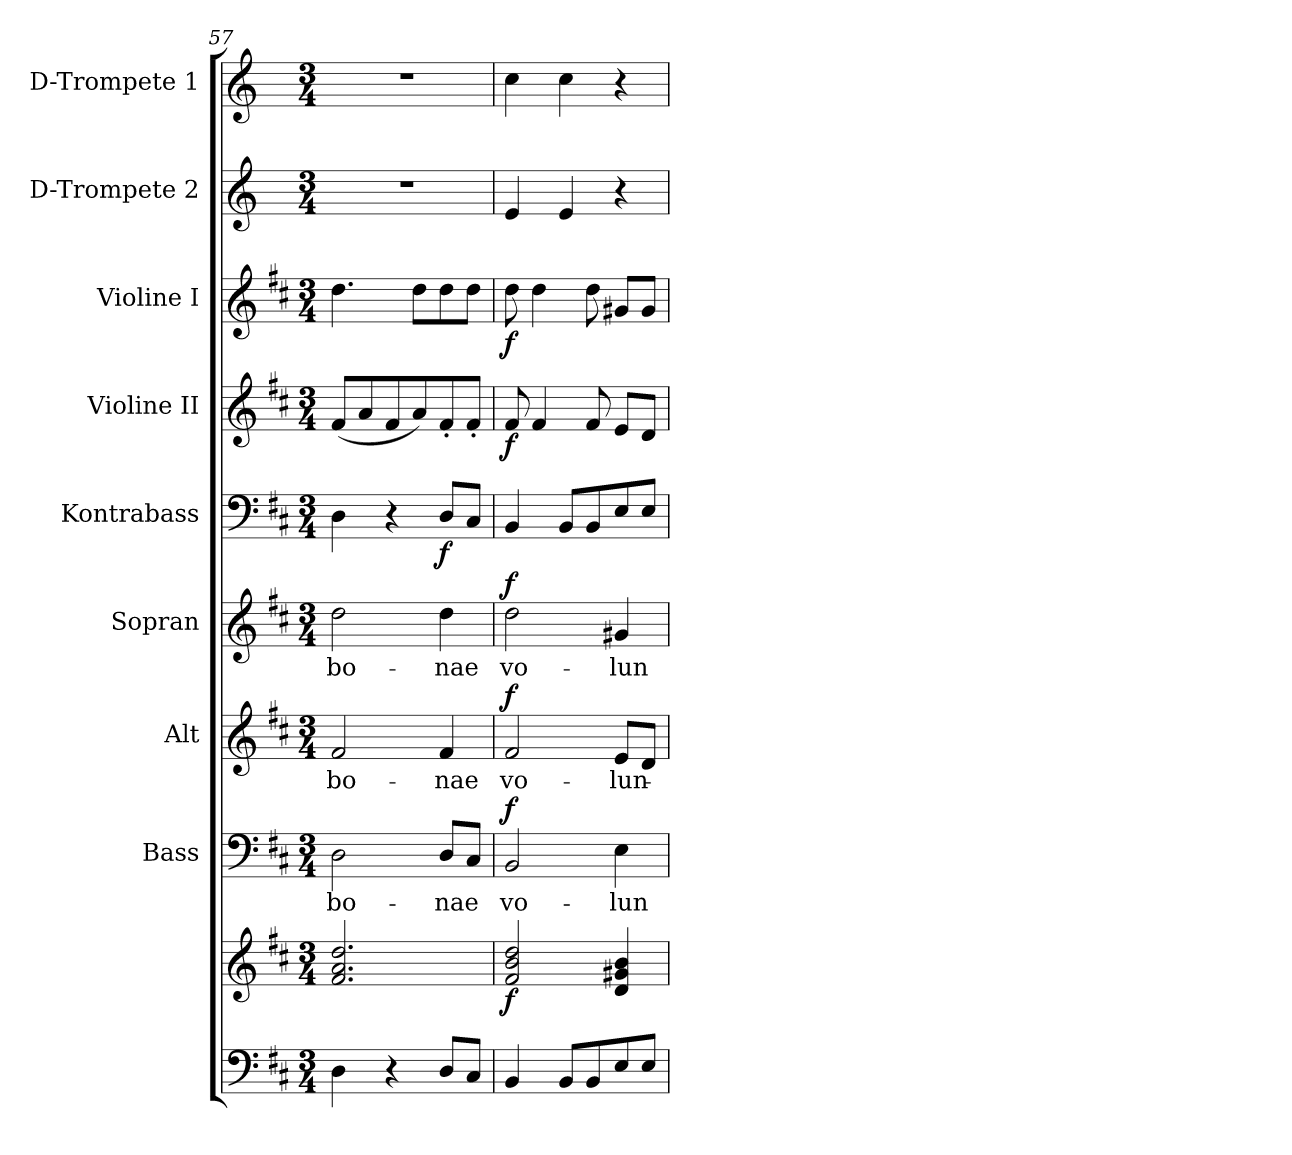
**kern	**kern	**dynam	**kern	**text	**dynam	**kern	**text	**dynam	**kern	**text	**dynam	**kern	**dynam	**kern	**dynam	**kern	**dynam	**kern	**kern
*part9	*part9	*part9	*part8	*part8	*part8	*part7	*part7	*part7	*part6	*part6	*part6	*part5	*part5	*part4	*part4	*part3	*part3	*part2	*part1
*staff10	*staff9	*staff9/10	*staff8	*staff8	*staff8	*staff7	*staff7	*staff7	*staff6	*staff6	*staff6	*staff5	*staff5	*staff4	*staff4	*staff3	*staff3	*staff2	*staff1
*	*	*	*I"Bass	*	*	*I"Alt	*	*	*I"Sopran	*	*	*I"Kontrabass	*	*I"Violine II	*	*I"Violine I	*	*I"D-Trompete 2	*I"D-Trompete 1
*	*	*	*I'B.	*	*	*I'A.	*	*	*I'S.	*	*	*I'Kb.	*	*I'Vl. II	*	*I'Vl. I	*	*I'D Trp. 2	*I'D Trp. 1
*clefF4	*clefG2	*	*clefF4	*	*	*clefG2	*	*	*clefG2	*	*	*clefF4	*	*clefG2	*	*clefG2	*	*clefG2	*clefG2
*	*	*	*	*	*	*	*	*	*	*	*	*ITrd7c12	*	*	*	*	*	*ITrd-1c-2	*ITrd-1c-2
*k[f#c#]	*k[f#c#]	*	*k[f#c#]	*	*	*k[f#c#]	*	*	*k[f#c#]	*	*	*k[f#c#]	*	*k[f#c#]	*	*k[f#c#]	*	*k[f#c#]	*k[f#c#]
*D:	*D:	*	*D:	*	*	*D:	*	*	*D:	*	*	*D:	*	*D:	*	*D:	*	*D:	*D:
*M3/4	*M3/4	*	*M3/4	*	*	*M3/4	*	*	*M3/4	*	*	*M3/4	*	*M3/4	*	*M3/4	*	*M3/4	*M3/4
=57	=57	=57	=57	=57	=57	=57	=57	=57	=57	=57	=57	=57	=57	=57	=57	=57	=57	=57	=57
!	!	!	!	!LO:LY:b	!	!	!LO:LY:b	!	!	!LO:LY:b	!	!	!	!	!	!	!	!	!
4D\	2.f#/ 2.a/ 2.dd/	.	2D\	bo-	.	2f#/	bo-	.	2dd\	bo-	.	4DD\	.	(<8f#/L	.	4.dd\	.	2.r	2.r
.	.	.	.	.	.	.	.	.	.	.	.	.	.	8a/	.	.	.	.	.
4r	.	.	.	.	.	.	.	.	.	.	.	4r	.	8f#/	.	.	.	.	.
.	.	.	.	.	.	.	.	.	.	.	.	.	.	8a/)	.	8dd\L	.	.	.
!	!	!	!	!LO:LY:b	!	!	!LO:LY:b	!	!	!LO:LY:b	!	!	!LO:DY:b	!	!	!	!	!	!
8D/L	.	.	8D/L	-nae	.	4f#/	-nae	.	4dd\	-nae	.	8DD/L	f	8f#'</	.	8dd\	.	.	.
8C#/J	.	.	8C#/J	.	.	.	.	.	.	.	.	8CC#/J	.	8f#'</J	.	8dd\J	.	.	.
!!LO:PB:g=z
=58	=58	=58	=58	=58	=58	=58	=58	=58	=58	=58	=58	=58	=58	=58	=58	=58	=58	=58	=58
!	!	!LO:DY:b	!	!LO:LY:b	!LO:DY:a	!	!LO:LY:b	!LO:DY:a	!	!LO:LY:b	!LO:DY:a	!	!	!	!LO:DY:b	!	!LO:DY:b	!	!
4BB/	2f#/ 2b/ 2dd/	f	2BB/	vo-	f	2f#/	vo-	f	2dd\	vo-	f	4BBB/	.	8f#/	f	8dd\	f	4f#/	4dd\
.	.	.	.	.	.	.	.	.	.	.	.	.	.	4f#/	.	4dd\	.	.	.
8BB/L	.	.	.	.	.	.	.	.	.	.	.	8BBB/L	.	.	.	.	.	4f#/	4dd\
8BB/	.	.	.	.	.	.	.	.	.	.	.	8BBB/	.	8f#/	.	8dd\	.	.	.
!	!	!	!	!LO:LY:b	!	!	!LO:LY:b	!	!	!LO:LY:b	!	!	!	!	!	!	!	!	!
8E/	4d/ 4g#X/ 4b/	.	4E\	-lun-	.	8e/L	-lun-	.	4g#X/	-lun-	.	8EE/	.	8e/L	.	8g#X/L	.	4r	4r
8E/J	.	.	.	.	.	8d/J	.	.	.	.	.	8EE/J	.	8d/J	.	8g#/J	.	.	.
=	=	=	=	=	=	=	=	=	=	=	=	=	=	=	=	=	=	=	=
*-	*-	*-	*-	*-	*-	*-	*-	*-	*-	*-	*-	*-	*-	*-	*-	*-	*-	*-	*-
